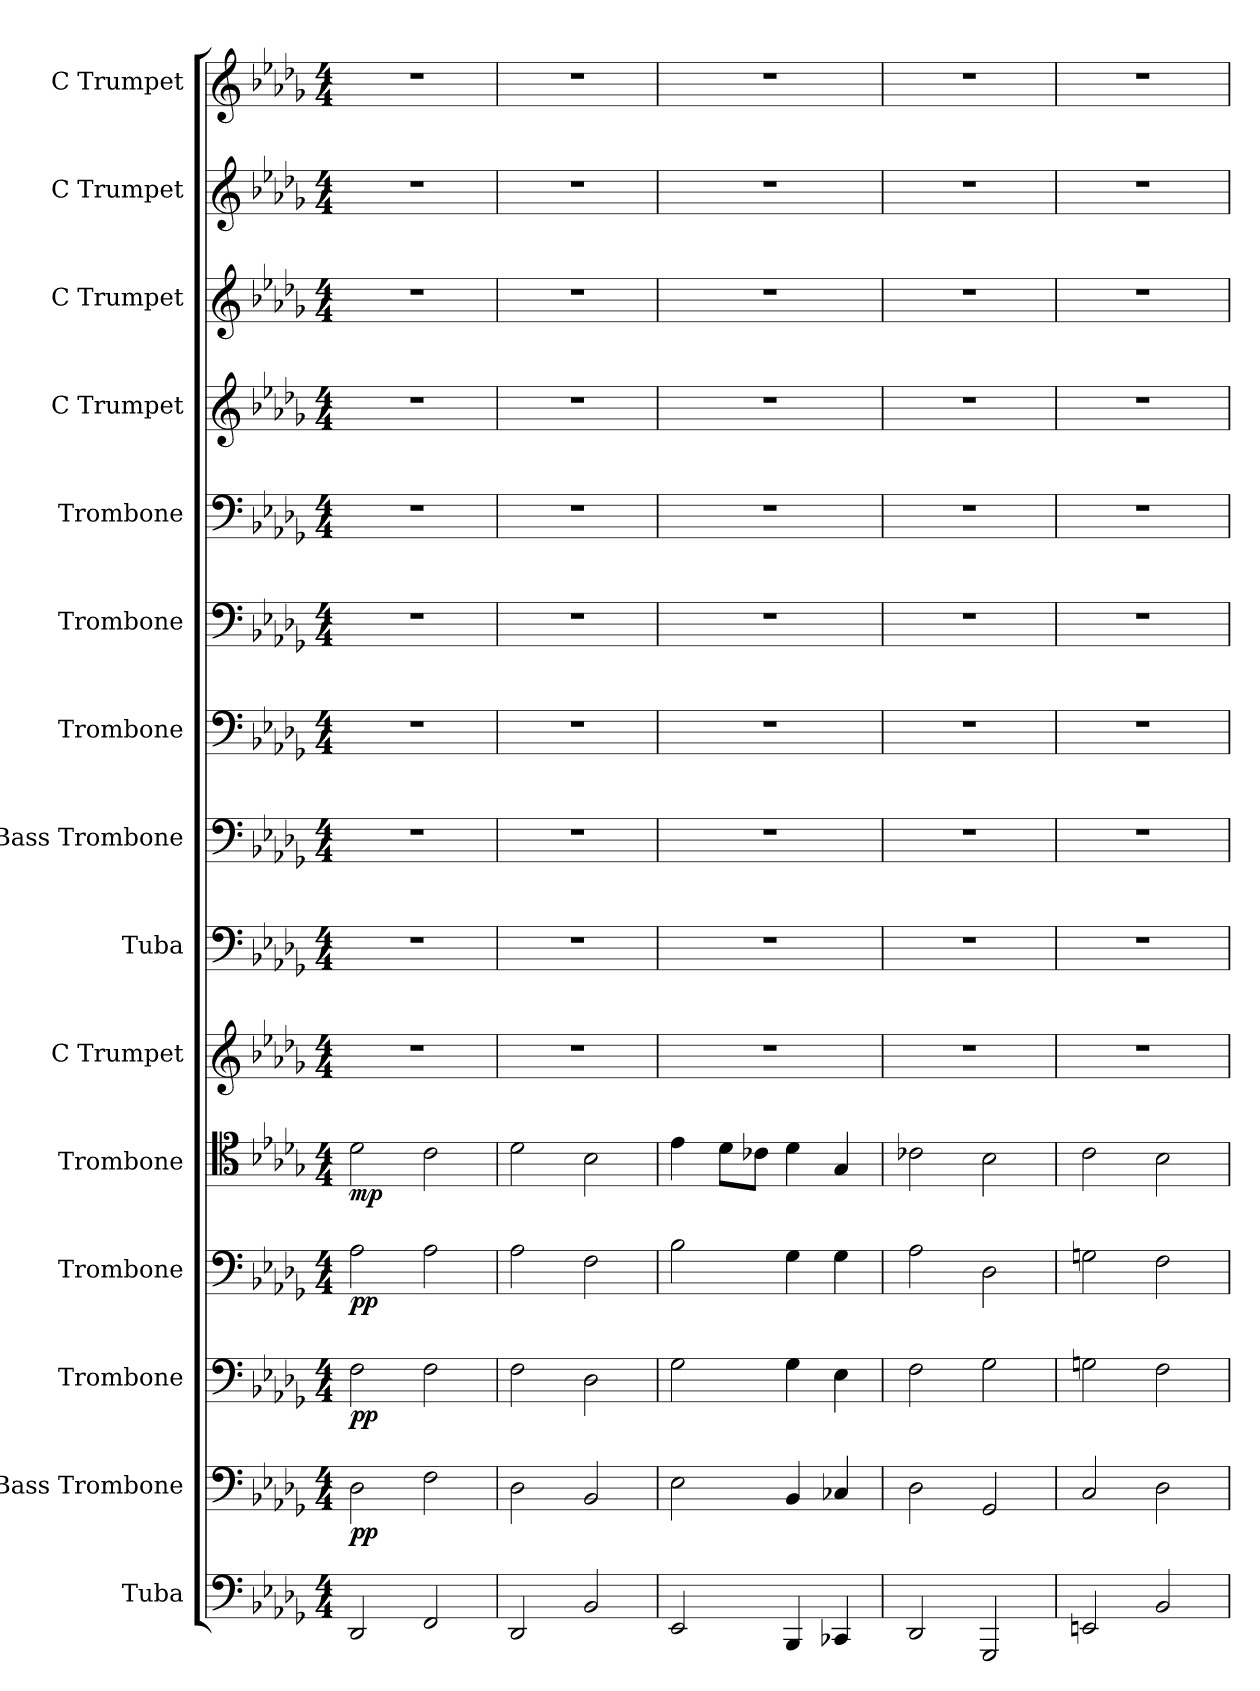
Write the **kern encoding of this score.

**kern	**kern	**dynam	**kern	**dynam	**kern	**dynam	**kern	**dynam	**kern	**kern	**kern	**kern	**kern	**kern	**kern	**kern	**kern	**kern
*part15	*part14	*part14	*part13	*part13	*part12	*part12	*part11	*part11	*part10	*part9	*part8	*part7	*part6	*part5	*part4	*part3	*part2	*part1
*staff15	*staff14	*staff14	*staff13	*staff13	*staff12	*staff12	*staff11	*staff11	*staff10	*staff9	*staff8	*staff7	*staff6	*staff5	*staff4	*staff3	*staff2	*staff1
*I"Tuba	*I"Bass Trombone	*	*I"Trombone	*	*I"Trombone	*	*I"Trombone	*	*I"C Trumpet	*I"Tuba	*I"Bass Trombone	*I"Trombone	*I"Trombone	*I"Trombone	*I"C Trumpet	*I"C Trumpet	*I"C Trumpet	*I"C Trumpet
*I'Tba.	*I'B. Tbn.	*	*I'Tbn.	*	*I'Tbn.	*	*I'Tbn.	*	*I'C Tpt.	*I'Tba.	*I'B. Tbn.	*I'Tbn.	*I'Tbn.	*I'Tbn.	*I'C Tpt.	*I'C Tpt.	*I'C Tpt.	*I'C Tpt.
*clefF4	*clefF4	*	*clefF4	*	*clefF4	*	*clefC4	*	*clefG2	*clefF4	*clefF4	*clefF4	*clefF4	*clefF4	*clefG2	*clefG2	*clefG2	*clefG2
*k[b-e-a-d-g-]	*k[b-e-a-d-g-]	*	*k[b-e-a-d-g-]	*	*k[b-e-a-d-g-]	*	*k[b-e-a-d-g-]	*	*k[b-e-a-d-g-]	*k[b-e-a-d-g-]	*k[b-e-a-d-g-]	*k[b-e-a-d-g-]	*k[b-e-a-d-g-]	*k[b-e-a-d-g-]	*k[b-e-a-d-g-]	*k[b-e-a-d-g-]	*k[b-e-a-d-g-]	*k[b-e-a-d-g-]
*M4/4	*M4/4	*	*M4/4	*	*M4/4	*	*M4/4	*	*M4/4	*M4/4	*M4/4	*M4/4	*M4/4	*M4/4	*M4/4	*M4/4	*M4/4	*M4/4
*MM70	*MM70	*	*MM70	*	*MM70	*	*MM70	*	*MM70	*MM70	*MM70	*MM70	*MM70	*MM70	*MM70	*MM70	*MM70	*MM70
=1	=1	=1	=1	=1	=1	=1	=1	=1	=1	=1	=1	=1	=1	=1	=1	=1	=1	=1
!	!	!LO:DY:b	!	!LO:DY:b	!	!LO:DY:b	!	!LO:DY:b	!	!	!	!	!	!	!	!	!	!
2DD-/	2D-\	pp	2F\	pp	2A-\	pp	2d-\	mp	1r	1r	1r	1r	1r	1r	1r	1r	1r	1r
2FF/	2F\	.	2F\	.	2A-\	.	2c\	.	.	.	.	.	.	.	.	.	.	.
=2	=2	=2	=2	=2	=2	=2	=2	=2	=2	=2	=2	=2	=2	=2	=2	=2	=2	=2
2DD-/	2D-\	.	2F\	.	2A-\	.	2d-\	.	1r	1r	1r	1r	1r	1r	1r	1r	1r	1r
2BB-/	2BB-/	.	2D-\	.	2F\	.	2B-\	.	.	.	.	.	.	.	.	.	.	.
=3	=3	=3	=3	=3	=3	=3	=3	=3	=3	=3	=3	=3	=3	=3	=3	=3	=3	=3
2EE-/	2E-\	.	2G-\	.	2B-\	.	4e-\	.	1r	1r	1r	1r	1r	1r	1r	1r	1r	1r
.	.	.	.	.	.	.	8d-\L	.	.	.	.	.	.	.	.	.	.	.
.	.	.	.	.	.	.	8c-X\J	.	.	.	.	.	.	.	.	.	.	.
4BBB-/	4BB-/	.	4G-\	.	4G-\	.	4d-\	.	.	.	.	.	.	.	.	.	.	.
4CC-X/	4C-X/	.	4E-\	.	4G-\	.	4G-/	.	.	.	.	.	.	.	.	.	.	.
=4	=4	=4	=4	=4	=4	=4	=4	=4	=4	=4	=4	=4	=4	=4	=4	=4	=4	=4
2DD-/	2D-\	.	2F\	.	2A-\	.	2c-X\	.	1r	1r	1r	1r	1r	1r	1r	1r	1r	1r
2GGG-/	2GG-/	.	2G-\	.	2D-\	.	2B-\	.	.	.	.	.	.	.	.	.	.	.
=5	=5	=5	=5	=5	=5	=5	=5	=5	=5	=5	=5	=5	=5	=5	=5	=5	=5	=5
2EEn/	2C/	.	2Gn\	.	2Gn\	.	2c\	.	1r	1r	1r	1r	1r	1r	1r	1r	1r	1r
2BB-/	2D-\	.	2F\	.	2F\	.	2B-\	.	.	.	.	.	.	.	.	.	.	.
=	=	=	=	=	=	=	=	=	=	=	=	=	=	=	=	=	=	=
*-	*-	*-	*-	*-	*-	*-	*-	*-	*-	*-	*-	*-	*-	*-	*-	*-	*-	*-
